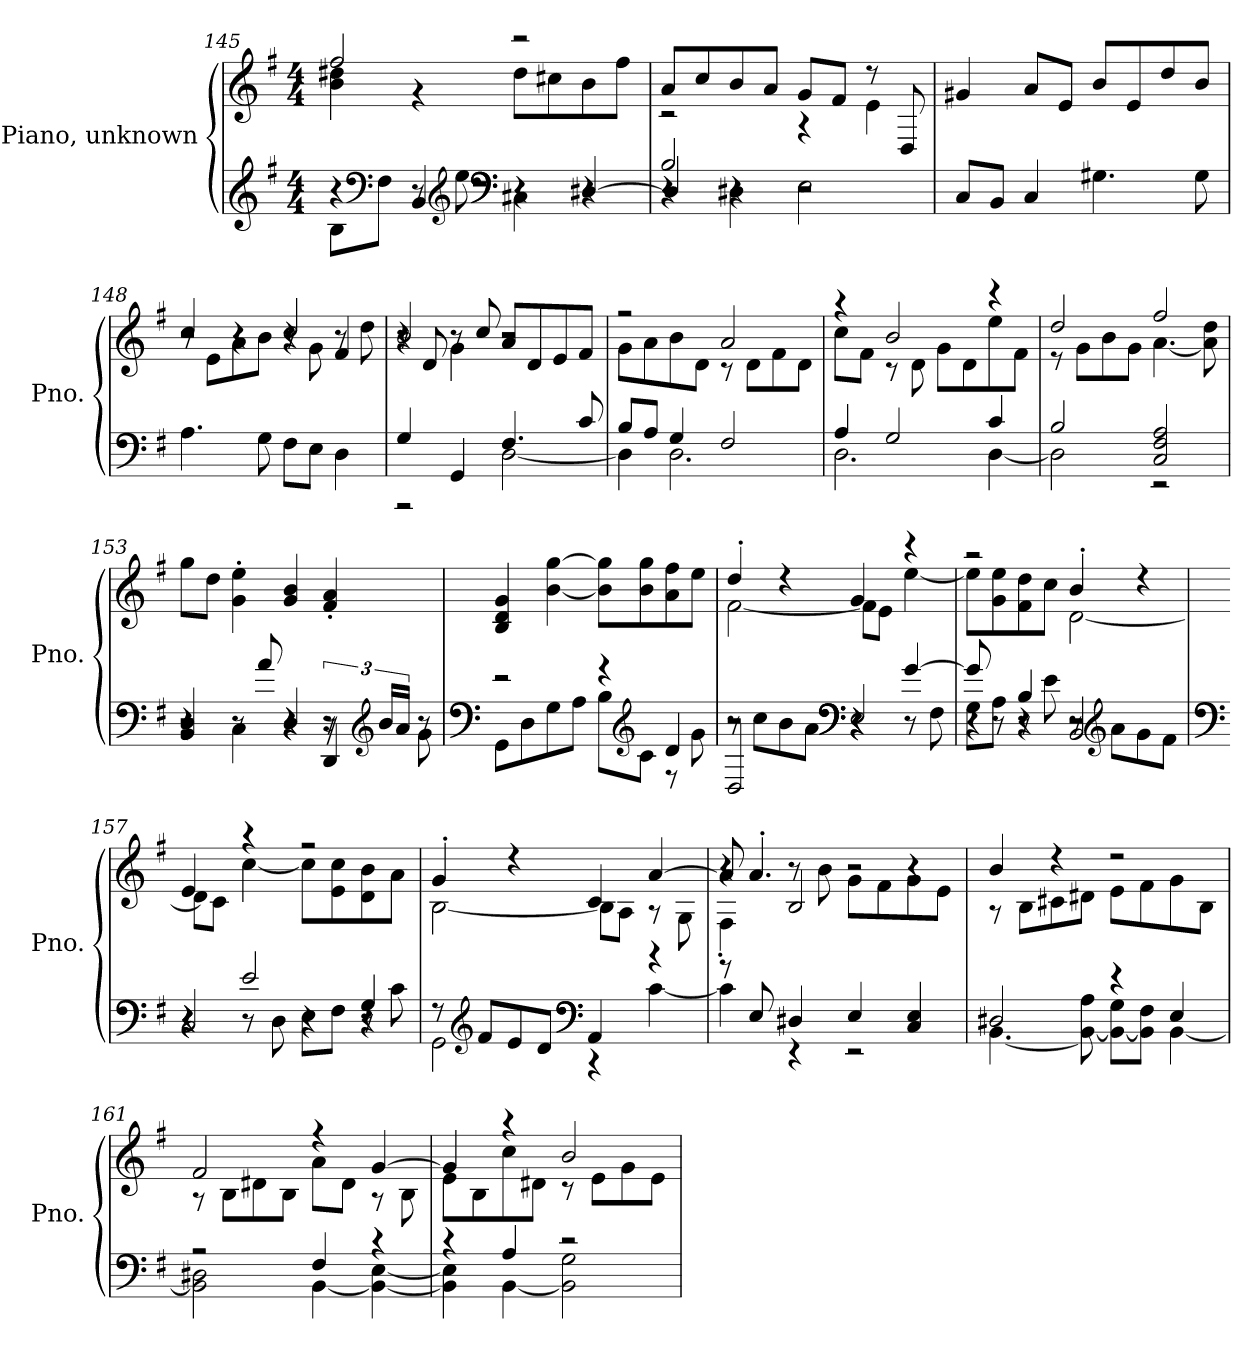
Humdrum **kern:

**kern	**kern
*part1	*part1
*staff2	*staff1
*I"Piano, unknown	*
*I'Pno.	*
*clefG2	*clefG2
*k[f#]	*k[f#]
*M4/4	*M4/4
=145	=145
*^	*^
*	*^	*	*
1r	8B\L	4r	2ff#/	4b\ 4dd#X\
*clefF4	*	*	*	*
.	8F#\J	.	.	.
.	8r	4BB/	.	4r
*clefG2	*	*	*	*
.	8ee\	.	.	.
*clefF4	*	*	*	*
.	4C#X\	4r	2r	8dd#\L
.	.	.	.	8cc#X\
.	4r	[4D#X/	.	8b\
.	.	.	.	8ff#\J
=146	=146	=146	=146	=146
2B/	4r	4D#/]	8a/L	2r
.	.	.	8cc/	.
.	4D#X\	4r	8b/	.
.	.	.	8a/J	.
2r	2E\	2r	8g/L	4r
.	.	.	8f#/J	.
.	.	.	8r	4e\
.	.	.	8D/	.
*v	*v	*v	*	*
*	*v	*v
!!LO:LB:g=z
=147	=147
8C/L	4g#X/
8BB/J	.
4C/	8a/L
.	8e/J
4.G#X\	8b/L
.	8e/
.	8dd/
8G#\	8b/J
=148	=148
*	*^
*	*	*^
4.A\	4cc/	8r	2r
.	.	8e\L	.
.	4r	8a\	.
8G\	.	8b\J	.
8F#\L	2cc/	8r	4r
8E\J	.	8g\	.
4D\	.	8r	4f#/
.	.	8dd\	.
=149	=149	=149	=149
*^	*	*	*
4G/	2r	2b/	4r	8r
.	.	.	.	8d/
4GG/	.	.	4g\	8r
.	.	.	.	8cc/
4.F#/	[2D\	2r	2r	8a/L
.	.	.	.	8d/
.	.	.	.	8e/
8c/	.	.	.	8f#/J
*	*	*	*v	*v
=150	=150	=150	=150
8B/L	4D\]	2r	8g\L
8A/J	.	.	8a\
4G/	2.D\	.	8b\
.	.	.	8d\J
2F#/	.	2a/	8r
.	.	.	8d\L
.	.	.	8f#\
.	.	.	8d\J
=151	=151	=151	=151
4A/	2.D\	4r	8cc\L
.	.	.	8f#\J
2G/	.	2b/	8r
.	.	.	8d\
.	.	.	8g\L
.	.	.	8d\
4c/	[4D\	4r	8ee\
.	.	.	8f#\J
!!LO:LB:g=z	!!
=152	=152	=152	=152
2B/	2D\]	2dd/	8r
.	.	.	8g\L
.	.	.	8b\
.	.	.	8g\J
2C/ 2F#/ 2A/	2r	2ff#/	[4.a\
.	.	.	8a\] 8dd\
*	*	*v	*v
=153	=153	=153
*	*^	*
4BB/ 4D/	4r	2r	8gg\L
.	.	.	8dd\J
8r	4C\	.	4g\' 4ee\'
8a/	.	.	.
4D/	4r	4r	4g/ 4b/
24r	8r	4DD/	4f#/' 4a/'
*clefG2	*	*	*
24b/LL	.	.	.
24a/JJ	.	.	.
8r	8g\	.	.
*v	*v	*v	*
=154	=154
*clefF4	*
*^	*
2r	8GG\L	4B/ 4d/ 4g/
.	8D\	.
.	8G\	[4b\ [4gg\
.	8A\J	.
4r	8B\L	8b\] 8gg\]L
*clefG2	*	*
.	8c\J	8b\ 8gg\
4d/	8r	8a\ 8ff#\
.	8g\	8ee\J
=155	=155	=155
*	*^	*^
2r	8r	2D/	4dd'/	[2f#\
.	8cc\L	.	.	.
.	8b\	.	4r	.
.	8a\J	.	.	.
*clefF4	*	*	*	*
4r	4r	2E/	4g/	8f#\L]
.	.	.	.	8e\J
[4g/	8r	.	4r	[4ee\
.	8F#\	.	.	.
!!LO:LB:g=z	!!
=156	=156	=156	=156	=156
8g/]	8G\L	4r	2r	8ee\L]
8r	8A\J	.	.	8g\ 8ee\
4r	8r	4B/	.	8f#\ 8dd\
.	8e\	.	.	8cc\J
2r	8r	2BB/	4b'/	[2d\
*clefG2	*	*	*	*
.	8a\L	.	.	.
.	8g\	.	4r	.
.	8f#\J	.	.	.
=157	=157	=157	=157	=157
*clefF4	*	*	*	*
4r	4r	2C/	4e/	8d\L]
.	.	.	.	8c\J
2e/	8r	.	4r	[4cc\
.	8D\	.	.	.
.	8E\L	4r	2r	8cc\L]
.	8F#\J	.	.	8e\ 8cc\
4r	8r	4G/	.	8d\ 8b\
.	8c\	.	.	8a\J
*	*v	*v	*	*
=158	=158	=158	=158
8r	2GG\	4g'/	[2B\
*clefG2	*	*	*
8f#/L	.	.	.
8e/	.	4r	.
8d/J	.	.	.
*clefF4	*	*	*
4AA/	4r	4c/	8B\L]
.	.	.	8A\J
4r	[4c\	[4a/	8r
.	.	.	8G\
!!LO:LB:g=z
=159	=159	=159	=159
*	*	*	*^
8r	4c\]	8a/]	4F#'\	4r
8E/	.	4.a'/	.	.
4D#X/	4r	.	8r	2B/
.	.	.	8b\	.
4E/	2r	2r	8g\L	.
.	.	.	8f#\	.
4C/ 4E/	.	.	8g\	4r
.	.	.	8e\J	.
*	*	*	*v	*v
=160	=160	=160	=160
2D#X/	[4.BB\	4b/	8r
.	.	.	8B\L
.	.	4r	8c#X\
.	8BB\_ 8A\	.	8d#X\J
4r	8BB\_ 8G\L	2r	8e\L
.	8BB\] 8F#\J	.	8f#\
4E/	[4BB\	.	8g\
.	.	.	8B\J
=161	=161	=161	=161
2r	2BB\] 2D#X\	2f#/	8r
.	.	.	8B\L
.	.	.	8d#X\
.	.	.	8B\J
4F#/	[4BB\	4r	8a\L
.	.	.	8d#\J
4r	4BB\_ [4E\	[4g/	8r
.	.	.	8B\
=162	=162	=162	=162
4r	4BB\] 4E\]	4g/]	8e\L
.	.	.	8B\
4A/	[4BB\	4r	8cc\
.	.	.	8d#X\J
2r	2BB\] 2G\	2b/	8r
.	.	.	8e\L
.	.	.	8g\
.	.	.	8e\J
*v	*v	*	*
*	*v	*v
=	=
*-	*-
